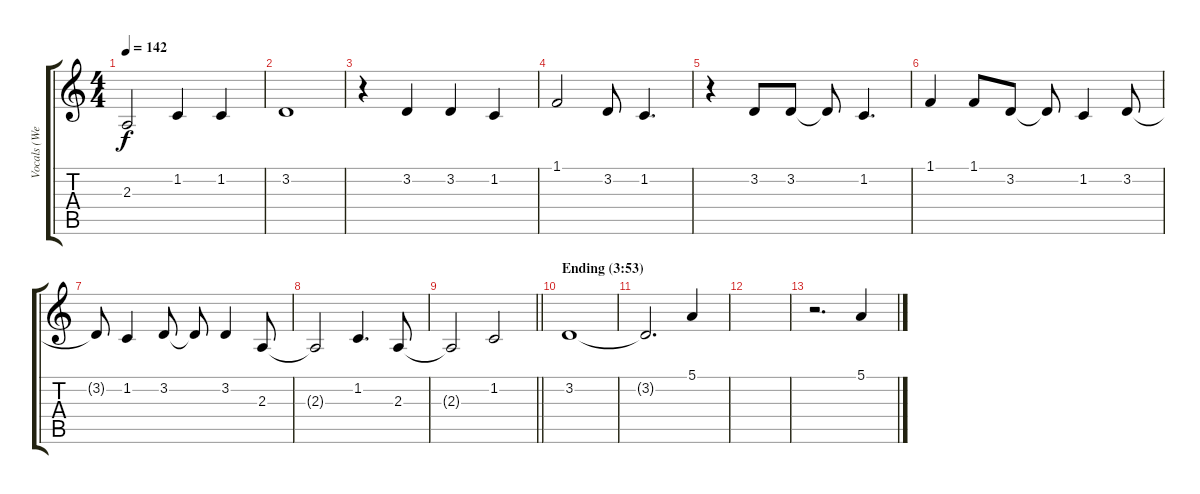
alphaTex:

\track ("Vocals (Weiland)" "Vocals (We") {instrument clarinet}
\staff {score tabs}
\tuning (E4 B3 G3 D3 A2 E2) {hide}
\ts (4 4)
\tempo 142
\clef g2
\ks c
2.3{t}.2{dy f} 1.2.4 1.2.4 |
3.2.1 |
r.4 3.2.4 3.2.4 1.2.4 |
1.1.2 3.2.8 1.2.4{d} |
r.4 3.2.8 3.2.8 3.2{t}.8 1.2.4{d} |
1.1.4 1.1.8 3.2.8 3.2{t}.8 1.2.4 3.2.8 |
3.2{t}.8 1.2.4 3.2.8 3.2{t}.8 3.2.4 2.3.8 |
2.3{t}.2 1.2.4{d} 2.3.8 |
\barLineRight lightlight
2.3{t}.2 1.2.2 |
\section ("" "Ending (3:53)")
3.2.1 |
3.2{t}.2{d} 5.1.4 |
|
r.2{d} 5.1.4
